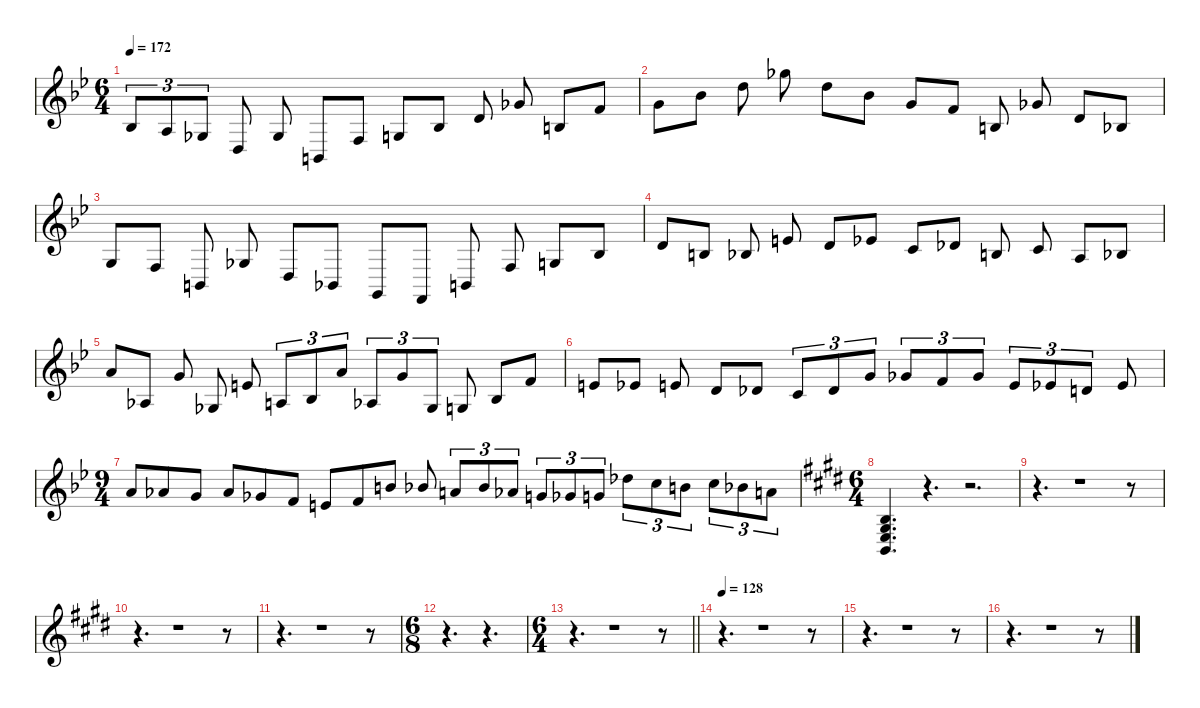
\defaultSystemsLayout 4
\hideDynamics
\bracketExtendMode nobrackets
\singleTrackTrackNamePolicy hidden
\multiTrackTrackNamePolicy hidden
\firstSystemTrackNameMode fullname
\firstSystemTrackNameOrientation horizontal
\otherSystemsTrackNameOrientation horizontal
\track ("Harp" "hp.") {instrument orchestralharp}
\staff {score}
\tuning (E4 B3 G3 D3 A2 E2)
\ts (6 4)
\tempo 172
\clef g2
\ks gminor
3.3{acc b}.8{tu (3 2) dy f beam Up} 2.3{acc forcenatural}.8{tu (3 2) beam Up} 4.4{acc b}.8{tu (3 2) beam Up} 0.4{acc forcenatural}.8{beam Up beam split} 4.4{acc b}.8{beam Up} 2.5{acc forcenatural}.8{beam Up} 3.4{acc forcenatural}.8{beam Up} 0.3{acc forcenatural}.8{beam Up} 3.3{acc b}.8{beam Up} 3.2{acc forcenatural}.8{beam Up beam split} 2.1{acc b}.8{beam Up} 0.2{acc forcenatural}.8{beam Up} 10.3{acc forcenatural}.8{beam Up} |
12.3{acc forcenatural}.8{beam Down} 11.2{acc b}.8{beam Down} 10.1{acc forcenatural}.8{beam Down beam split} 14.1{acc b}.8{beam Down} 10.1{acc forcenatural}.8{beam Down} 11.2{acc b}.8{beam Down} 12.3{acc forcenatural}.8{beam Up} 10.3{acc forcenatural}.8{beam Up} 9.4{acc forcenatural}.8{beam Up beam split} 7.2{acc b}.8{beam Up} 7.3{acc forcenatural}.8{beam Up} 8.4{acc b}.8{beam Up} |
10.5{acc forcenatural}.8{beam Up} 8.5{acc forcenatural}.8{beam Up} 7.6{acc forcenatural}.8{beam Up beam split} 9.5{acc b}.8{beam Up} 0.4{acc forcenatural}.8{beam Up} 1.5{acc b}.8{beam Up} 3.6{acc forcenatural}.8{beam Up} 1.6{acc forcenatural}.8{beam Up} 2.5{acc forcenatural}.8{beam Up beam split} 3.4{acc forcenatural}.8{beam Up} 0.3{acc forcenatural}.8{beam Up} 3.3{acc b}.8{dy ff beam Up} |
3.2{acc forcenatural}.8{dy f beam Up} 4.3{acc forcenatural}.8{beam Up} 3.3{acc b}.8{beam Up beam split} 5.2{acc forcenatural}.8{beam Up} 3.2{acc forcenatural}.8{beam Up} 4.2{acc b}.8{beam Up} 5.3{acc forcenatural}.8{beam Up} 6.3{acc b}.8{beam Up} 4.3{acc forcenatural}.8{beam Up beam split} 5.3{acc forcenatural}.8{beam Up} 2.3{acc forcenatural}.8{beam Up} 3.3{acc b}.8{beam Up} |
5.1{acc forcenatural}.8{beam Up} 6.4{acc b}.8{dy ff beam Up} 3.1{acc forcenatural}.8{dy f beam Up beam split} 4.4{acc b}.8{beam Up} 5.2{acc forcenatural}.8{beam Up beam split} 2.3{acc forcenatural}.8{tu (3 2) beam Up} 3.3{acc b}.8{tu (3 2) beam Up beam merge} 5.1{acc forcenatural}.8{tu (3 2) beam Up beam split} 6.4{acc b}.8{tu (3 2) dy ff beam Up} 3.1{acc forcenatural}.8{tu (3 2) dy f beam Up} 4.4{acc b}.8{tu (3 2) beam Up beam split} 5.4{acc forcenatural}.8{beam Up} 3.3{acc b}.8{beam Up} 6.2{acc forcenatural}.8{dy ff beam Up} |
5.2{acc forcenatural}.8{dy f beam Up} 4.2{acc b}.8{dy ff beam Up} 5.2{acc forcenatural}.8{beam Up beam split} 3.2{acc forcenatural}.8{dy f beam Up beam merge} 2.2{acc b}.8{beam Up beam split} 1.2{acc forcenatural}.8{tu (3 2) beam Up} 2.2{acc b}.8{tu (3 2) beam Up beam merge} 3.1{acc forcenatural}.8{tu (3 2) beam Up beam split} 2.1{acc b}.8{tu (3 2) beam Up} 1.1{acc forcenatural}.8{tu (3 2) beam Up} 2.1{acc b}.8{tu (3 2) beam Up beam split} 0.1{acc forcenatural}.8{tu (3 2) beam Up} 4.2{acc b}.8{tu (3 2) beam Up} 3.2{acc forcenatural}.8{tu (3 2) beam Up} 4.2{acc b}.8{dy ff beam Up} |
\ts (9 4)
\beaming (8 3 3 3 3)
5.1{acc forcenatural}.8{dy f beam Up} 4.1{acc b}.8{beam Up} 3.1{acc forcenatural}.8{beam Up} 4.1{acc b}.8{beam Up} 2.1{acc b}.8{beam Up} 1.1{acc forcenatural}.8{beam Up} 0.1{acc forcenatural}.8{beam Up} 1.1{acc forcenatural}.8{beam Up} 7.1{acc forcenatural}.8{beam Up} 6.1{acc b}.8{beam Up} 5.1{acc forcenatural}.8{tu (3 2) beam Up} 6.1{acc b}.8{tu (3 2) beam Up} 4.1{acc b}.8{tu (3 2) dy ff beam Up} 3.1{acc forcenatural}.8{tu (3 2) dy f beam Up} 2.1{acc b}.8{tu (3 2) beam Up} 3.1{acc forcenatural}.8{tu (3 2) beam Up beam split} 9.1{acc b}.8{tu (3 2) beam Down} 8.1{acc forcenatural}.8{tu (3 2) beam Down beam merge} 7.1{acc forcenatural}.8{tu (3 2) beam Down beam split} 8.1{acc forcenatural}.8{tu (3 2) beam Down} 6.1{acc b}.8{tu (3 2) beam Down} 5.1{acc forcenatural}.8{tu (3 2) dy ff beam Down} |
\ts (6 4)
\beaming (8 3 3 3 3)
\ks e
(0.2{acc forcenatural} 6.4{acc #} 7.5{acc forcenatural} 7.6{acc forcenatural}).4{d dy f beam Up} r.4{d beam Up} r.2{d beam Up} |
r.4{d beam Down} r.1{beam Down} r.8{beam Down} |
r.4{d beam Down} r.1{beam Down} r.8{beam Down} |
r.4{d beam Down} r.1{beam Down} r.8{beam Down} |
\ts (6 8)
\beaming (8 3 3 3 3)
r.4{d beam Down} r.4{d beam Down} |
\ts (6 4)
\beaming (8 3 3 3 3)
\barLineRight lightlight
r.4{d beam Down} r.1{beam Down} r.8{beam Down} |
\tempo 128
r.4{d beam Down} r.1{beam Down} r.8{beam Down} |
r.4{d beam Down} r.1{beam Down} r.8{beam Down} |
r.4{d beam Down} r.1{beam Down} r.8{beam Down}
